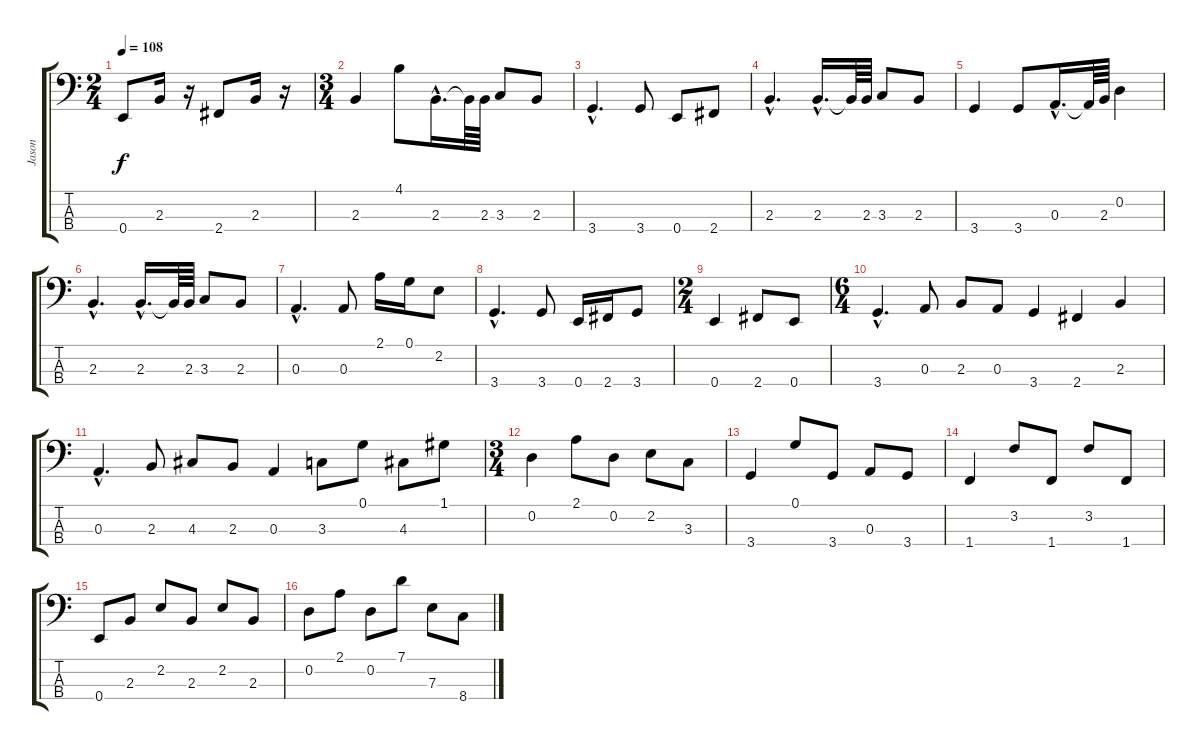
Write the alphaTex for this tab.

\track ("Jason" "Jason") {instrument electricbasspick}
\staff {score tabs}
\tuning (G2 D2 A1 E1) {hide}
\ts (2 4)
\tempo 108
\clef f4
\ks c
0.4.8{dy f} 2.3.16 r.16 2.4.8 2.3.16 r.16 |
\ts (3 4)
2.3.4 4.1.8 2.3{hac}.16{d} 2.3{t}.64 2.3.64 3.3.8 2.3.8 |
3.4{hac}.4{d} 3.4.8 0.4.8 2.4.8 |
2.3{hac}.4{d} 2.3{hac}.16{d} 2.3{t}.64 2.3.64 3.3.8 2.3.8 |
3.4.4 3.4.8 0.3{hac}.16{d} 0.3{t}.64 2.3.64 0.2.4 |
2.3{hac}.4{d} 2.3{hac}.16{d} 2.3{t}.64 2.3.64 3.3.8 2.3.8 |
0.3{hac}.4{d} 0.3.8 2.1.16 0.1.16 2.2.8 |
3.4{hac}.4{d} 3.4.8 0.4.16 2.4.16 3.4.8 |
\ts (2 4)
0.4.4 2.4.8 0.4.8 |
\ts (6 4)
3.4{hac}.4{d} 0.3.8 2.3.8 0.3.8 3.4.4 2.4.4 2.3.4 |
0.3{hac}.4{d} 2.3.8 4.3.8 2.3.8 0.3.4 3.3.8 0.1.8 4.3.8 1.1.8 |
\ts (3 4)
0.2.4 2.1.8 0.2.8 2.2.8 3.3.8 |
3.4.4 0.1.8 3.4.8 0.3.8 3.4.8 |
1.4.4 3.2.8 1.4.8 3.2.8 1.4.8 |
0.4.8 2.3.8 2.2.8 2.3.8 2.2.8 2.3.8 |
0.2.8 2.1.8 0.2.8 7.1.8 7.3.8 8.4.8
